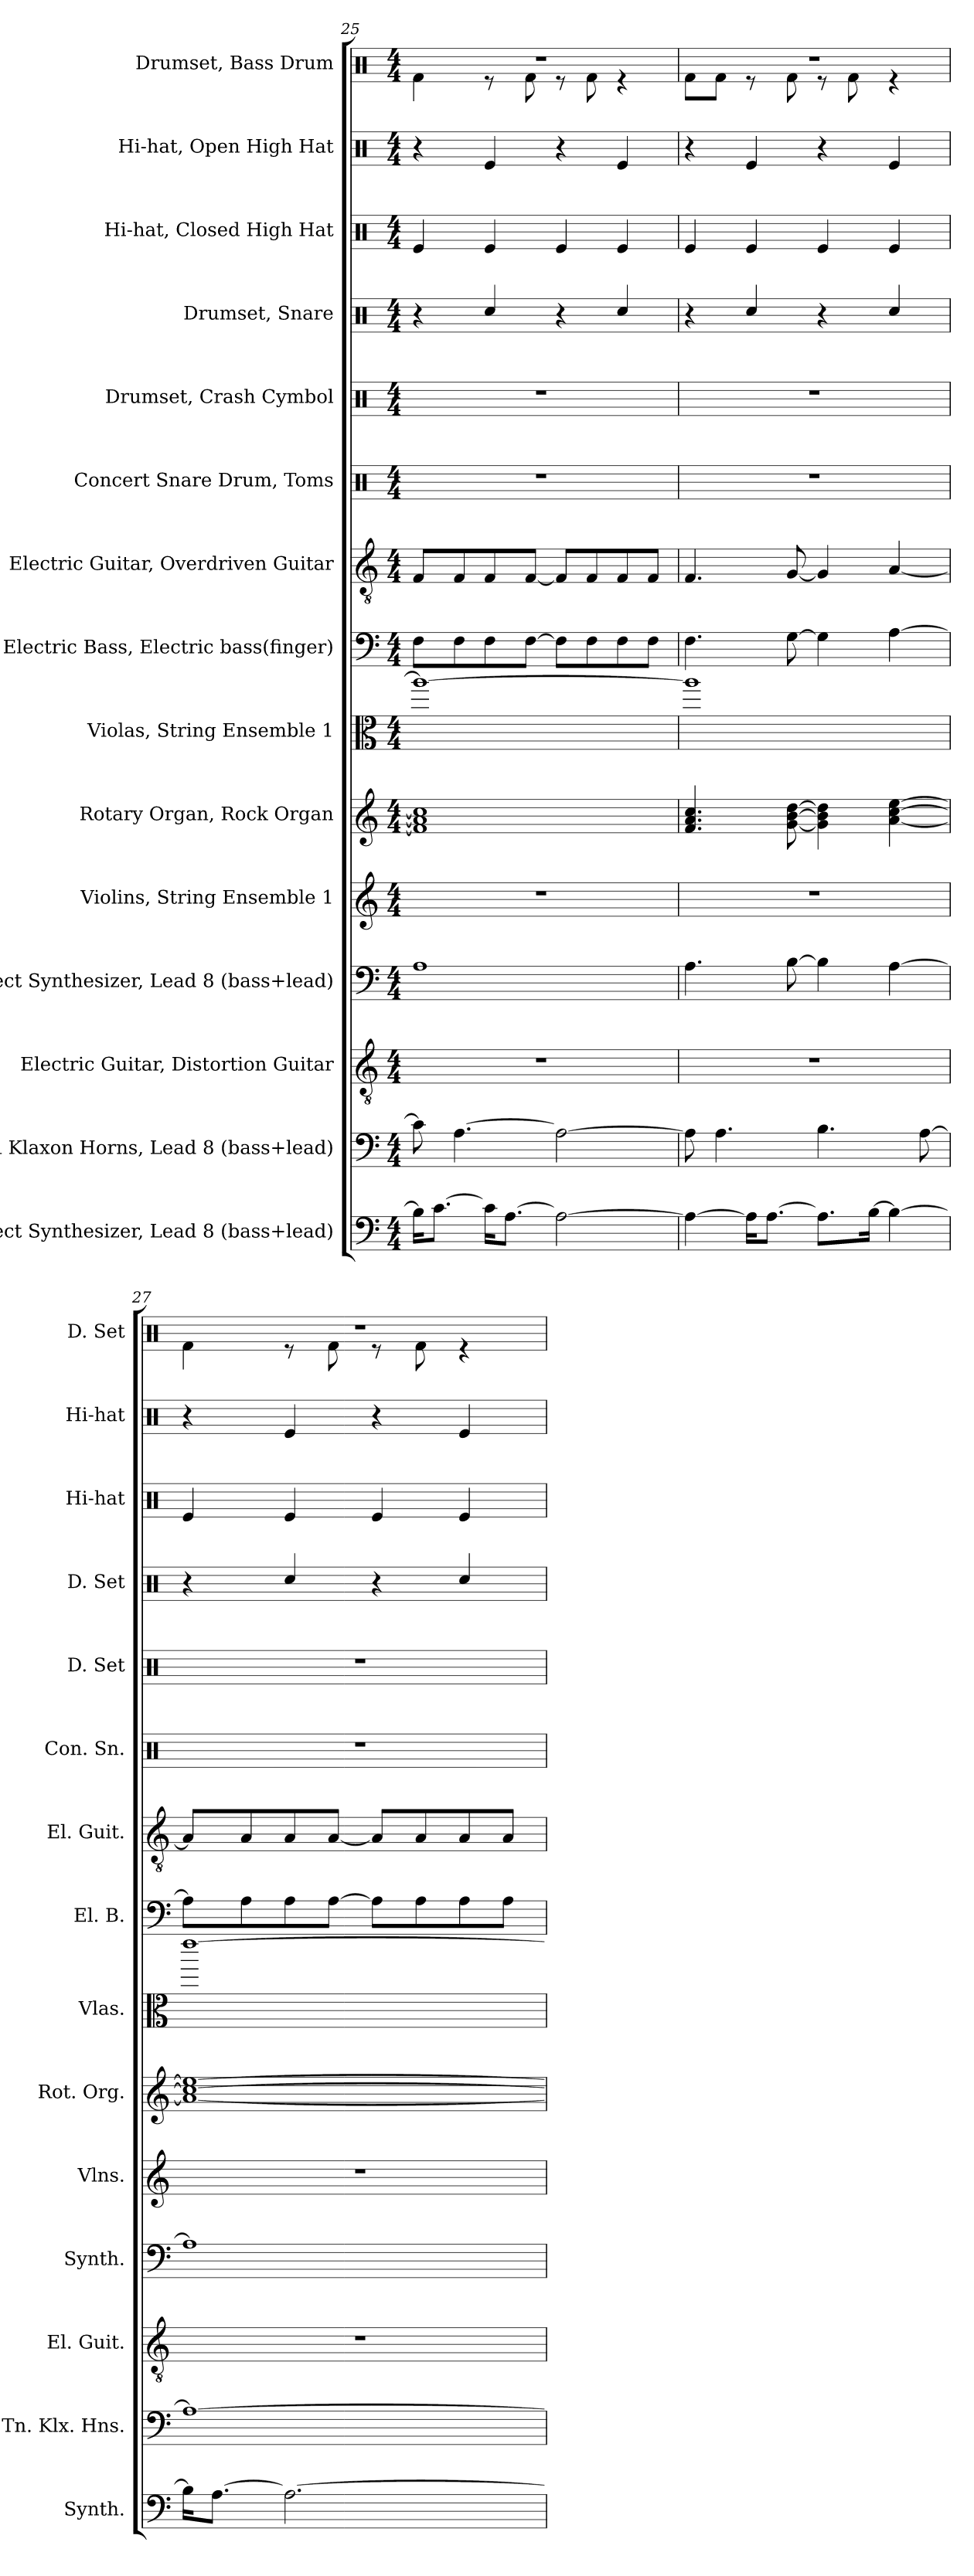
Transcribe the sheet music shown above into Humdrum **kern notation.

**kern	**kern	**kern	**kern	**kern	**kern	**kern	**kern	**kern	**kern	**kern	**kern	**kern	**kern	**kern
*part15	*part14	*part13	*part12	*part11	*part10	*part9	*part8	*part7	*part6	*part5	*part4	*part3	*part2	*part1
*staff15	*staff14	*staff13	*staff12	*staff11	*staff10	*staff9	*staff8	*staff7	*staff6	*staff5	*staff4	*staff3	*staff2	*staff1
*I"Effect Synthesizer, Lead 8 (bass+lead)	*I"Tuned Klaxon Horns, Lead 8 (bass+lead)	*I"Electric Guitar, Distortion Guitar	*I"Effect Synthesizer, Lead 8 (bass+lead)	*I"Violins, String Ensemble 1	*I"Rotary Organ, Rock Organ	*I"Violas, String Ensemble 1	*I"Electric Bass, Electric bass(finger)	*I"Electric Guitar, Overdriven Guitar	*I"Concert Snare Drum, Toms	*I"Drumset, Crash Cymbol	*I"Drumset, Snare	*I"Hi-hat, Closed High Hat	*I"Hi-hat, Open High Hat	*I"Drumset, Bass Drum
*I'Synth.	*I'Tn. Klx. Hns.	*I'El. Guit.	*I'Synth.	*I'Vlns.	*I'Rot. Org.	*I'Vlas.	*I'El. B.	*I'El. Guit.	*I'Con. Sn.	*I'D. Set	*I'D. Set	*I'Hi-hat	*I'Hi-hat	*I'D. Set
!!LO:PB:g=z
*clefF4	*clefF4	*clefGv2	*clefF4	*clefG2	*clefG2	*clefC3	*clefF4	*clefGv2	*clefX	*clefX	*clefX	*clefX	*clefX	*clefX
*	*	*	*	*	*	*	*ITrd7c12	*	*	*	*	*	*	*
*k[]	*k[]	*k[]	*k[]	*k[]	*k[]	*k[]	*k[]	*k[]	*k[]	*k[]	*k[]	*k[]	*k[]	*k[]
*M4/4	*M4/4	*M4/4	*M4/4	*M4/4	*M4/4	*M4/4	*M4/4	*M4/4	*M4/4	*M4/4	*M4/4	*M4/4	*M4/4	*M4/4
=25	=25	=25	=25	=25	=25	=25	=25	=25	=25	=25	=25	=25	=25	=25
*	*	*	*	*	*	*	*	*	*	*	*	*	*	*^
16B\KL]	8c\]	1r	1A	1r	1f] 1a] 1cc]	1aa_	8FF\L	8F/L	1r	1r	4r	4Re/	4r	1r	4Rf\
[8.c\J	.	.	.	.	.	.	.	.	.	.	.	.	.	.	.
.	[4.A\	.	.	.	.	.	8FF\	8F/	.	.	.	.	.	.	.
16c\KL]	.	.	.	.	.	.	8FF\	8F/	.	.	4Rcc/	4Re/	4Re/	.	8r
[8.A\J	.	.	.	.	.	.	.	.	.	.	.	.	.	.	.
.	.	.	.	.	.	.	[8FF\J	[8F/J	.	.	.	.	.	.	8Rf\
2A\_	2A\_	.	.	.	.	.	8FF\L]	8F/L]	.	.	4r	4Re/	4r	.	8r
.	.	.	.	.	.	.	8FF\	8F/	.	.	.	.	.	.	8Rf\
.	.	.	.	.	.	.	8FF\	8F/	.	.	4Rcc/	4Re/	4Re/	.	4r
.	.	.	.	.	.	.	8FF\J	8F/J	.	.	.	.	.	.	.
=26	=26	=26	=26	=26	=26	=26	=26	=26	=26	=26	=26	=26	=26	=26	=26
4A\_	8A\]	1r	4.A\	1r	4.f/ 4.a/ 4.cc/	1aa]	4.FF\	4.F/	1r	1r	4r	4Re/	4r	1r	8Rf\L
.	4.A\	.	.	.	.	.	.	.	.	.	.	.	.	.	8Rf\J
16A\KL]	.	.	.	.	.	.	.	.	.	.	4Rcc/	4Re/	4Re/	.	8r
[8.A\J	.	.	.	.	.	.	.	.	.	.	.	.	.	.	.
.	.	.	[8B\	.	[8g\ [8b\ [8dd\	.	[8GG\	[8G/	.	.	.	.	.	.	8Rf\
8.A\L]	4.B\	.	4B\]	.	4g\] 4b\] 4dd\]	.	4GG\]	4G/]	.	.	4r	4Re/	4r	.	8r
.	.	.	.	.	.	.	.	.	.	.	.	.	.	.	8Rf\
[16B\Jk	.	.	.	.	.	.	.	.	.	.	.	.	.	.	.
4B\_	.	.	[4A\	.	[4a\ [4cc\ [4ee\	.	[4AA\	[4A/	.	.	4Rcc/	4Re/	4Re/	.	4r
.	[8A\	.	.	.	.	.	.	.	.	.	.	.	.	.	.
=27	=27	=27	=27	=27	=27	=27	=27	=27	=27	=27	=27	=27	=27	=27	=27
16B\KL]	1A_	1r	1A]	1r	1a_ 1cc_ 1ee_	[1eee	8AA\L]	8A/L]	1r	1r	4r	4Re/	4r	1r	4Rf\
[8.A\J	.	.	.	.	.	.	.	.	.	.	.	.	.	.	.
.	.	.	.	.	.	.	8AA\	8A/	.	.	.	.	.	.	.
2.A\_	.	.	.	.	.	.	8AA\	8A/	.	.	4Rcc/	4Re/	4Re/	.	8r
.	.	.	.	.	.	.	[8AA\J	[8A/J	.	.	.	.	.	.	8Rf\
.	.	.	.	.	.	.	8AA\L]	8A/L]	.	.	4r	4Re/	4r	.	8r
.	.	.	.	.	.	.	8AA\	8A/	.	.	.	.	.	.	8Rf\
.	.	.	.	.	.	.	8AA\	8A/	.	.	4Rcc/	4Re/	4Re/	.	4r
.	.	.	.	.	.	.	8AA\J	8A/J	.	.	.	.	.	.	.
*	*	*	*	*	*	*	*	*	*	*	*	*	*	*v	*v
=	=	=	=	=	=	=	=	=	=	=	=	=	=	=
*-	*-	*-	*-	*-	*-	*-	*-	*-	*-	*-	*-	*-	*-	*-
